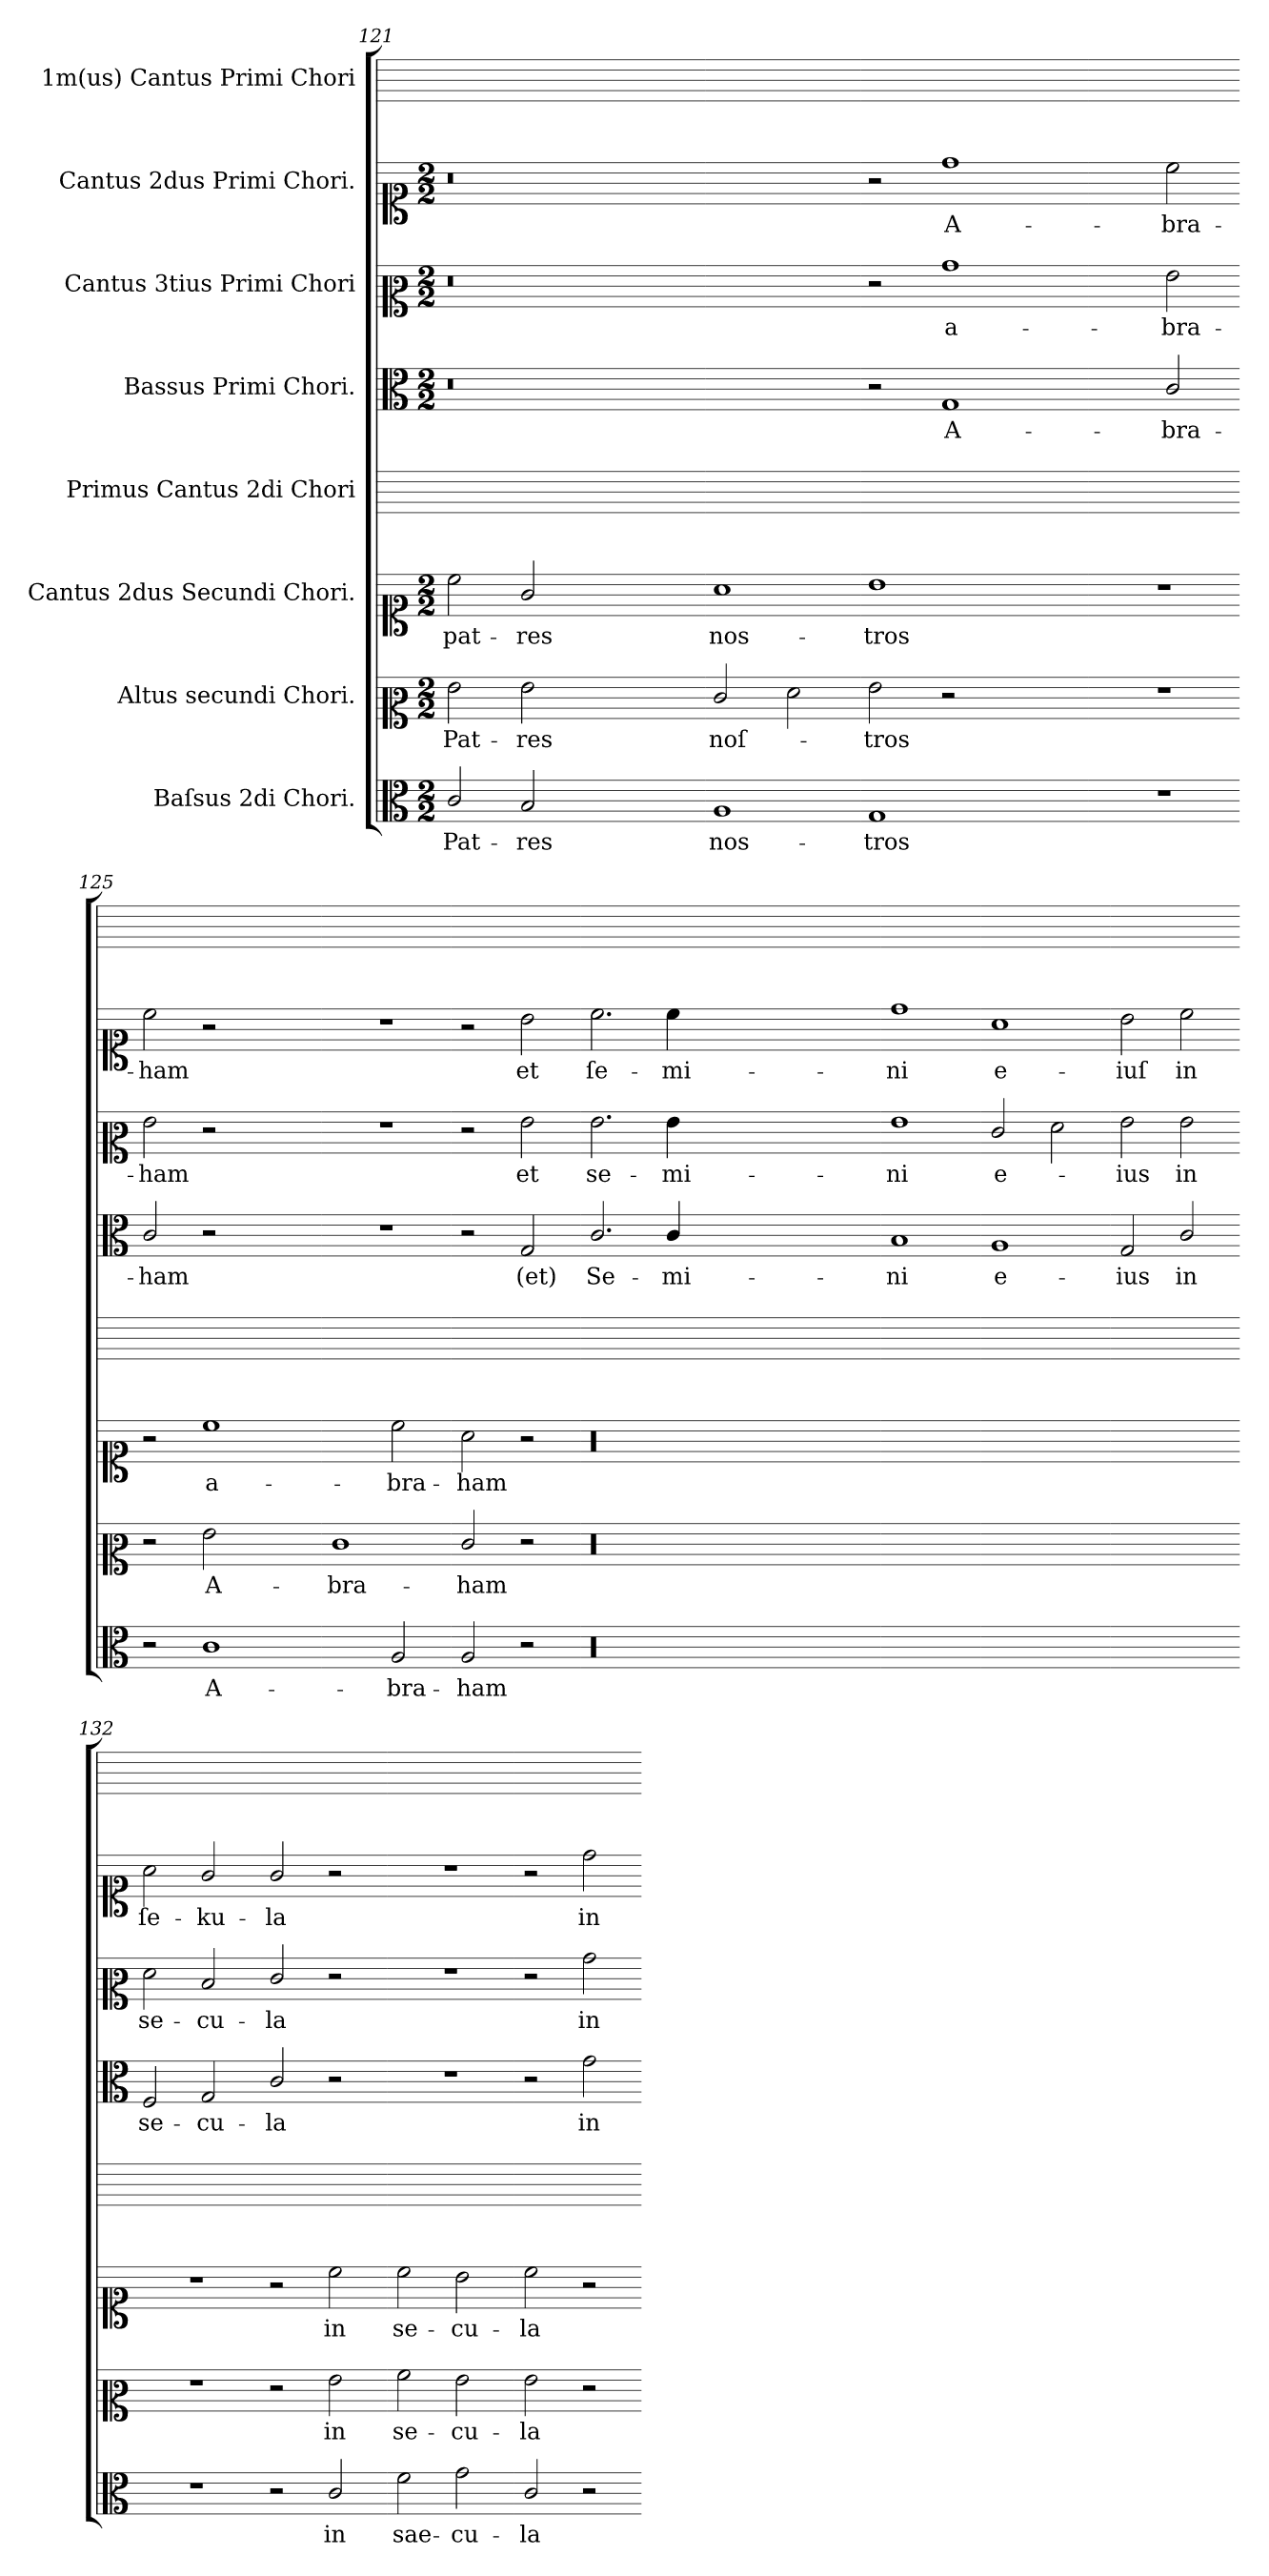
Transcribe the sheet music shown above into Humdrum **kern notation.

**kern	**text	**kern	**text	**kern	**text	**kern	**kern	**text	**kern	**text	**kern	**text	**kern
*part8	*part8	*part7	*part7	*part6	*part6	*part5	*part4	*part4	*part3	*part3	*part2	*part2	*part1
*staff8	*staff8	*staff7	*staff7	*staff6	*staff6	*staff5	*staff4	*staff4	*staff3	*staff3	*staff2	*staff2	*staff1
*I"Baſsus 2di Chori.	*	*I"Altus secundi Chori.	*	*I"Cantus 2dus Secundi Chori.	*	*I"Primus Cantus 2di Chori	*I"Bassus Primi Chori.	*	*I"Cantus 3tius Primi Chori	*	*I"Cantus 2dus Primi Chori.	*	*I"1m(us) Cantus Primi Chori
*clefC3	*	*clefC2	*	*clefC1	*	*	*clefC3	*	*clefC2	*	*clefC1	*	*
*k[]	*	*k[]	*	*k[]	*	*k[]	*k[]	*	*k[]	*	*k[]	*	*k[]
*C:	*	*C:	*	*C:	*	*C:	*C:	*	*C:	*	*C:	*	*C:
*M2/2	*	*M2/2	*	*M2/2	*	*	*M2/2	*	*M2/2	*	*M2/2	*	*
=121	=121	=121	=121	=121	=121	=121	=121	=121	=121	=121	=121	=121	=121
2c/	Pat-	2g\	Pat-	2cc\	pat-	1ryy	0r	.	0r	.	0r	.	1ryy
2B/	-res	2g\	-res	2g/	-res	.	.	.	.	.	.	.	.
1ryy	.	1ryy	.	1ryy	.	1ryy	.	.	.	.	.	.	1ryy
=122-	=122-	=122-	=122-	=122-	=122-	=122-	=122-	=122-	=122-	=122-	=122-	=122-	=122-
1A	nos-	2e/	noſ-	1a	nos-	1ryy	1ryy	.	1ryy	.	1ryy	.	1ryy
.	.	2f\	.	.	.	.	.	.	.	.	.	.	.
=123-	=123-	=123-	=123-	=123-	=123-	=123-	=123-	=123-	=123-	=123-	=123-	=123-	=123-
1G	-tros	2g\	-tros	1b	-tros	1ryy	2r	.	2r	.	2r	.	1ryy
.	.	2r	.	.	.	.	1G/	A-	1b\	a-	1dd\	A-	.
2ryy	.	2ryy	.	2ryy	.	2ryy	.	.	.	.	.	.	2ryy
=124-	=124-	=124-	=124-	=124-	=124-	=124-	=124-	=124-	=124-	=124-	=124-	=124-	=124-
1r	.	1r	.	1r	.	1ryy	2ryy	.	2ryy	.	2ryy	.	1ryy
.	.	.	.	.	.	.	2c/	-bra-	2g\	-bra-	2cc\	-bra-	.
=125-	=125-	=125-	=125-	=125-	=125-	=125-	=125-	=125-	=125-	=125-	=125-	=125-	=125-
2r	.	2r	.	2r	.	1ryy	2c/	-ham	2g\	-ham	2cc\	-ham	1ryy
1c\	A-	2g\	A-	1cc\	a-	.	2r	.	2r	.	2r	.	.
.	.	2ryy	.	.	.	2ryy	2ryy	.	2ryy	.	2ryy	.	2ryy
=126-	=126-	=126-	=126-	=126-	=126-	=126-	=126-	=126-	=126-	=126-	=126-	=126-	=126-
2ryy	.	1e	-bra-	2ryy	.	1ryy	1r	.	1r	.	1r	.	1ryy
2A/	-bra-	.	.	2cc\	-bra-	.	.	.	.	.	.	.	.
=127-	=127-	=127-	=127-	=127-	=127-	=127-	=127-	=127-	=127-	=127-	=127-	=127-	=127-
2A/	-ham	2e/	-ham	2a\	-ham	1ryy	2r	.	2r	.	2r	.	1ryy
2r	.	2r	.	2r	.	.	2G/	(et)	2g\	et	2b\	et	.
=128-	=128-	=128-	=128-	=128-	=128-	=128-	=128-	=128-	=128-	=128-	=128-	=128-	=128-
00r	.	00r	.	00r	.	1ryy	2.c/	Se-	2.g\	se-	2.cc\	ſe-	1ryy
.	.	.	.	.	.	.	4c/	-mi-	4g\	-mi-	4cc\	-mi-	.
.	.	.	.	.	.	0.ryy	0.ryy	.	0.ryy	.	0.ryy	.	0.ryy
=129-	=129-	=129-	=129-	=129-	=129-	=129-	=129-	=129-	=129-	=129-	=129-	=129-	=129-
1ryy	.	1ryy	.	1ryy	.	1ryy	1B	-ni	1g	-ni	1dd	-ni	1ryy
=130-	=130-	=130-	=130-	=130-	=130-	=130-	=130-	=130-	=130-	=130-	=130-	=130-	=130-
1ryy	.	1ryy	.	1ryy	.	1ryy	1A	e-	2e/	e-	1a	e-	1ryy
.	.	.	.	.	.	.	.	.	2f\	.	.	.	.
=131-	=131-	=131-	=131-	=131-	=131-	=131-	=131-	=131-	=131-	=131-	=131-	=131-	=131-
1ryy	.	1ryy	.	1ryy	.	1ryy	2G/	-ius	2g\	-ius	2b\	-iuſ	1ryy
.	.	.	.	.	.	.	2c/	in	2g\	in	2cc\	in	.
=132-	=132-	=132-	=132-	=132-	=132-	=132-	=132-	=132-	=132-	=132-	=132-	=132-	=132-
1r	.	1r	.	1r	.	1ryy	2F/	se-	2f\	se-	2a\	ſe-	1ryy
.	.	.	.	.	.	.	2G/	-cu-	2d/	-cu-	2g/	-ku-	.
=133-	=133-	=133-	=133-	=133-	=133-	=133-	=133-	=133-	=133-	=133-	=133-	=133-	=133-
2r	.	2r	.	2r	.	1ryy	2c/	-la	2e/	-la	2g/	-la	1ryy
2c/	in	2g\	in	2cc\	in	.	2r	.	2r	.	2r	.	.
=134-	=134-	=134-	=134-	=134-	=134-	=134-	=134-	=134-	=134-	=134-	=134-	=134-	=134-
2f\	sae-	2a\	se-	2cc\	se-	1ryy	1r	.	1r	.	1r	.	1ryy
2g\	-cu-	2g\	-cu-	2b\	-cu-	.	.	.	.	.	.	.	.
=135-	=135-	=135-	=135-	=135-	=135-	=135-	=135-	=135-	=135-	=135-	=135-	=135-	=135-
2c/	-la	2g\	-la	2cc\	-la	1ryy	2r	.	2r	.	2r	.	1ryy
2r	.	2r	.	2r	.	.	2g\	in	2b\	in	2dd\	in	.
=-	=-	=-	=-	=-	=-	=-	=-	=-	=-	=-	=-	=-	=-
*-	*-	*-	*-	*-	*-	*-	*-	*-	*-	*-	*-	*-	*-
